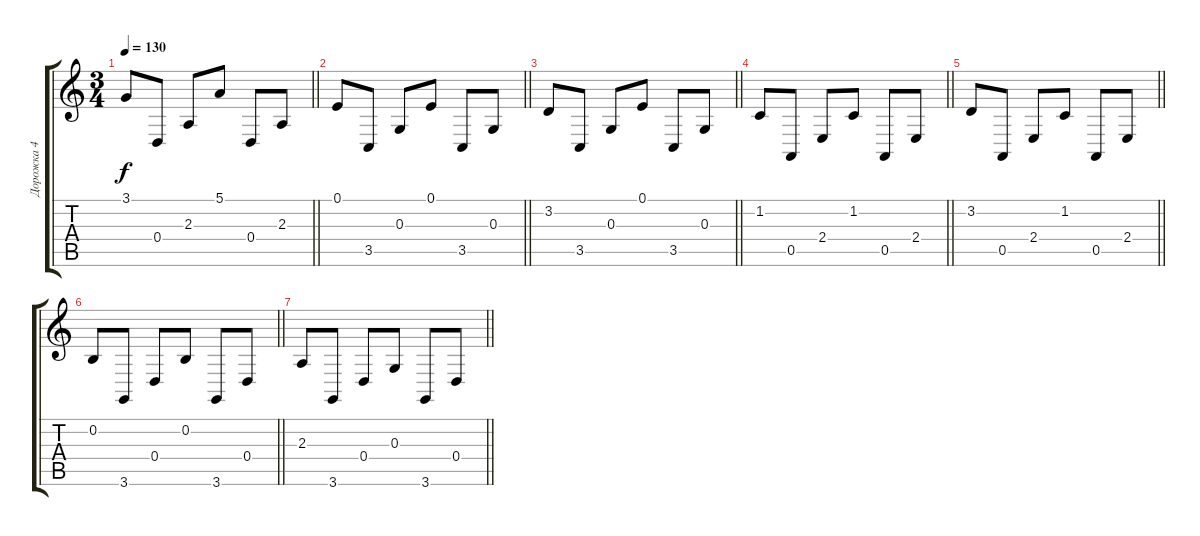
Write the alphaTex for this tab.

\track ("Дорожка 4" "Дорожка 4") {instrument acousticgrandpiano}
\staff {score tabs}
\tuning (E4 B3 G3 D3 A2 E2) {hide}
\ts (3 4)
\tempo 130
\clef g2
\barLineRight lightlight
\ks c
3.1.8{dy f} 0.4.8 2.3.8 5.1.8 0.4.8 2.3.8 |
\barLineRight lightlight
0.1.8 3.5.8 0.3.8 0.1.8 3.5.8 0.3.8 |
\barLineRight lightlight
3.2.8 3.5.8 0.3.8 0.1.8 3.5.8 0.3.8 |
\barLineRight lightlight
1.2.8 0.5.8 2.4.8 1.2.8 0.5.8 2.4.8 |
\barLineRight lightlight
3.2.8 0.5.8 2.4.8 1.2.8 0.5.8 2.4.8 |
\barLineRight lightlight
0.2.8{volume 0} 3.6.8 0.4.8 0.2.8 3.6.8 0.4.8 |
\barLineRight lightlight
2.3.8 3.6.8 0.4.8 0.3.8 3.6.8 0.4.8
